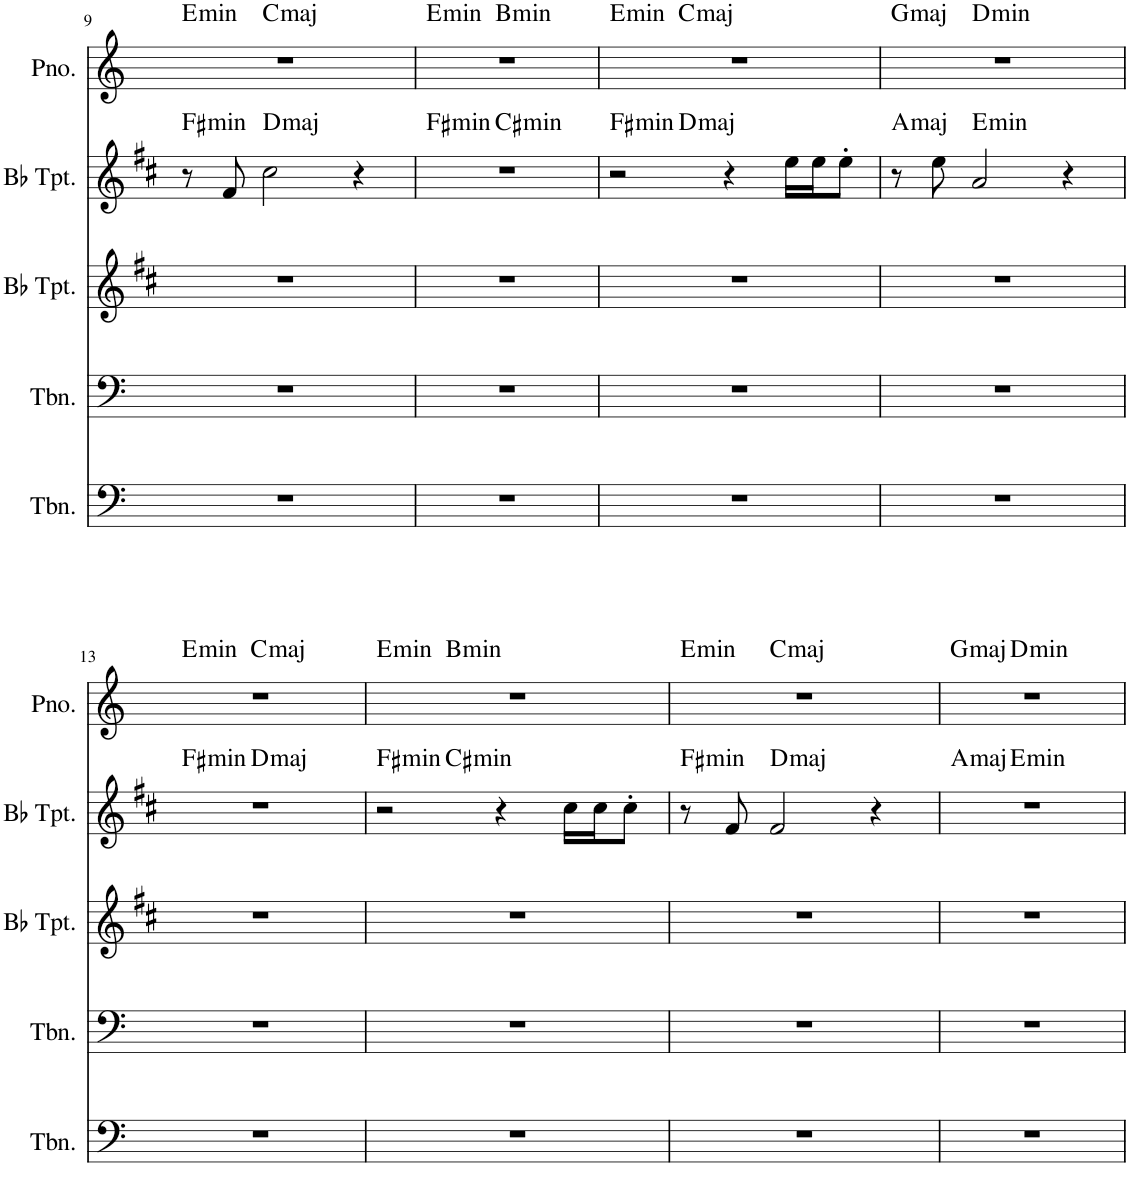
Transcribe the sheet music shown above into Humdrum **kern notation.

**kern	**kern	**kern	**kern	**harte	**kern	**harte
*part5	*part4	*part3	*part2	*part2	*part1	*part1
*staff5	*staff4	*staff3	*staff2	*	*staff1	*
*I"Trombone	*I"Trombone	*I"Bb Trumpet	*I"Bb Trumpet	*	*I"Piano	*
*I'Tbn.	*I'Tbn.	*I'Bb Tpt.	*I'Bb Tpt.	*	*I'Pno.	*
!!LO:PB:g=z
*clefF4	*clefF4	*clefG2	*clefG2	*	*clefG2	*
*	*	*Trd1c2	*Trd1c2	*	*	*
*k[]	*k[]	*k[f#c#]	*k[f#c#]	*	*k[]	*
*M4/4	*M4/4	*M4/4	*M4/4	*	*M4/4	*
=9	=9	=9	=9	=9	=9	=9
!	!	!	!	!LO:H:kt=min	!	!LO:H:kt=min
*	*	*	*	*	*^	*
1r	1r	1r	8r	F#:min	1r	4ryy	E:min
.	.	.	8f#/	.	.	.	.
!	!	!	!	!LO:H:kt=maj	!	!	!LO:H:kt=maj
.	.	.	2cc#\	D:maj	.	2.ryy	C:maj
.	.	.	4r	.	.	.	.
=10	=10	=10	=10	=10	=10	=10	=10
!	!	!	!	!LO:H:kt=min	!	!	!LO:H:kt=min
*	*	*	*^	*	*	*	*
1r	1r	1r	1r	4ryy	F#:min	1r	4ryy	E:min
!	!	!	!	!	!LO:H:kt=min	!	!	!LO:H:kt=min
.	.	.	.	2.ryy	C#:min	.	2.ryy	B:min
=11	=11	=11	=11	=11	=11	=11	=11	=11
!	!	!	!	!	!LO:H:kt=min	!	!	!LO:H:kt=min
1r	1r	1r	2r	4ryy	F#:min	1r	4ryy	E:min
!	!	!	!	!	!LO:H:kt=maj	!	!	!LO:H:kt=maj
.	.	.	.	2.ryy	D:maj	.	2.ryy	C:maj
.	.	.	4r	.	.	.	.	.
.	.	.	16ee\LL	.	.	.	.	.
.	.	.	16ee\J	.	.	.	.	.
.	.	.	8ee'\J	.	.	.	.	.
=12	=12	=12	=12	=12	=12	=12	=12	=12
!	!	!	!	!	!LO:H:kt=maj	!	!	!LO:H:kt=maj
*	*	*	*v	*v	*	*	*	*
1r	1r	1r	8r	A:maj	1r	4ryy	G:maj
.	.	.	8ee\	.	.	.	.
!	!	!	!	!LO:H:kt=min	!	!	!LO:H:kt=min
.	.	.	2a/	E:min	.	2.ryy	D:min
.	.	.	4r	.	.	.	.
!!LO:LB:g=z	!!
=13	=13	=13	=13	=13	=13	=13	=13
!	!	!	!	!LO:H:kt=min	!	!	!LO:H:kt=min
*	*	*	*^	*	*	*	*
1r	1r	1r	1r	4ryy	F#:min	1r	4ryy	E:min
!	!	!	!	!	!LO:H:kt=maj	!	!	!LO:H:kt=maj
.	.	.	.	2.ryy	D:maj	.	2.ryy	C:maj
=14	=14	=14	=14	=14	=14	=14	=14	=14
!	!	!	!	!	!LO:H:kt=min	!	!	!LO:H:kt=min
1r	1r	1r	2r	4ryy	F#:min	1r	4ryy	E:min
!	!	!	!	!	!LO:H:kt=min	!	!	!LO:H:kt=min
.	.	.	.	2.ryy	C#:min	.	2.ryy	B:min
.	.	.	4r	.	.	.	.	.
.	.	.	16cc#\LL	.	.	.	.	.
.	.	.	16cc#\J	.	.	.	.	.
.	.	.	8cc#'\J	.	.	.	.	.
=15	=15	=15	=15	=15	=15	=15	=15	=15
!	!	!	!	!	!LO:H:kt=min	!	!	!LO:H:kt=min
*	*	*	*v	*v	*	*	*	*
1r	1r	1r	8r	F#:min	1r	4ryy	E:min
.	.	.	8f#/	.	.	.	.
!	!	!	!	!LO:H:kt=maj	!	!	!LO:H:kt=maj
.	.	.	2f#/	D:maj	.	2.ryy	C:maj
.	.	.	4r	.	.	.	.
=16	=16	=16	=16	=16	=16	=16	=16
!	!	!	!	!LO:H:kt=maj	!	!	!LO:H:kt=maj
*	*	*	*^	*	*	*	*
1r	1r	1r	1r	4ryy	A:maj	1r	4ryy	G:maj
!	!	!	!	!	!LO:H:kt=min	!	!	!LO:H:kt=min
.	.	.	.	2.ryy	E:min	.	2.ryy	D:min
*	*	*	*v	*v	*	*	*	*
*	*	*	*	*	*v	*v	*
=	=	=	=	=	=	=
*-	*-	*-	*-	*-	*-	*-
